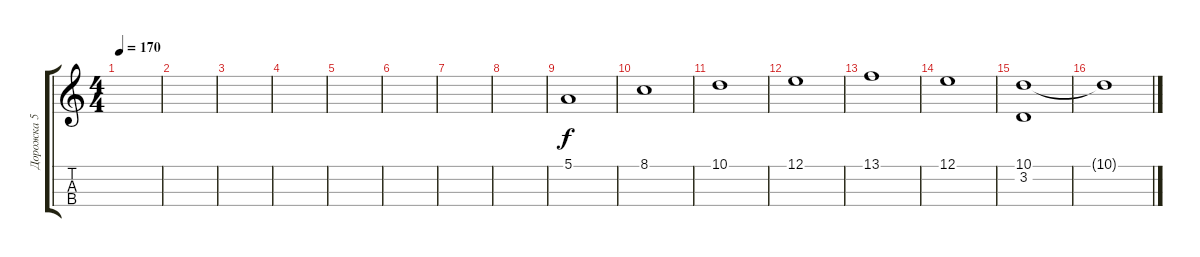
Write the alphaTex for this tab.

\track ("Дорожка 5" "Дорожка 5") {instrument stringensemble2}
\staff {score tabs}
\tuning (E4 B3 G3 D3) {hide}
\ts (4 4)
\tempo 170
\clef g2
\ks c
|
|
|
|
|
|
|
|
5.1.1 |
8.1.1 |
10.1.1 |
12.1.1 |
13.1.1 |
12.1.1 |
(10.1 3.2).1 |
10.1{t}.1
